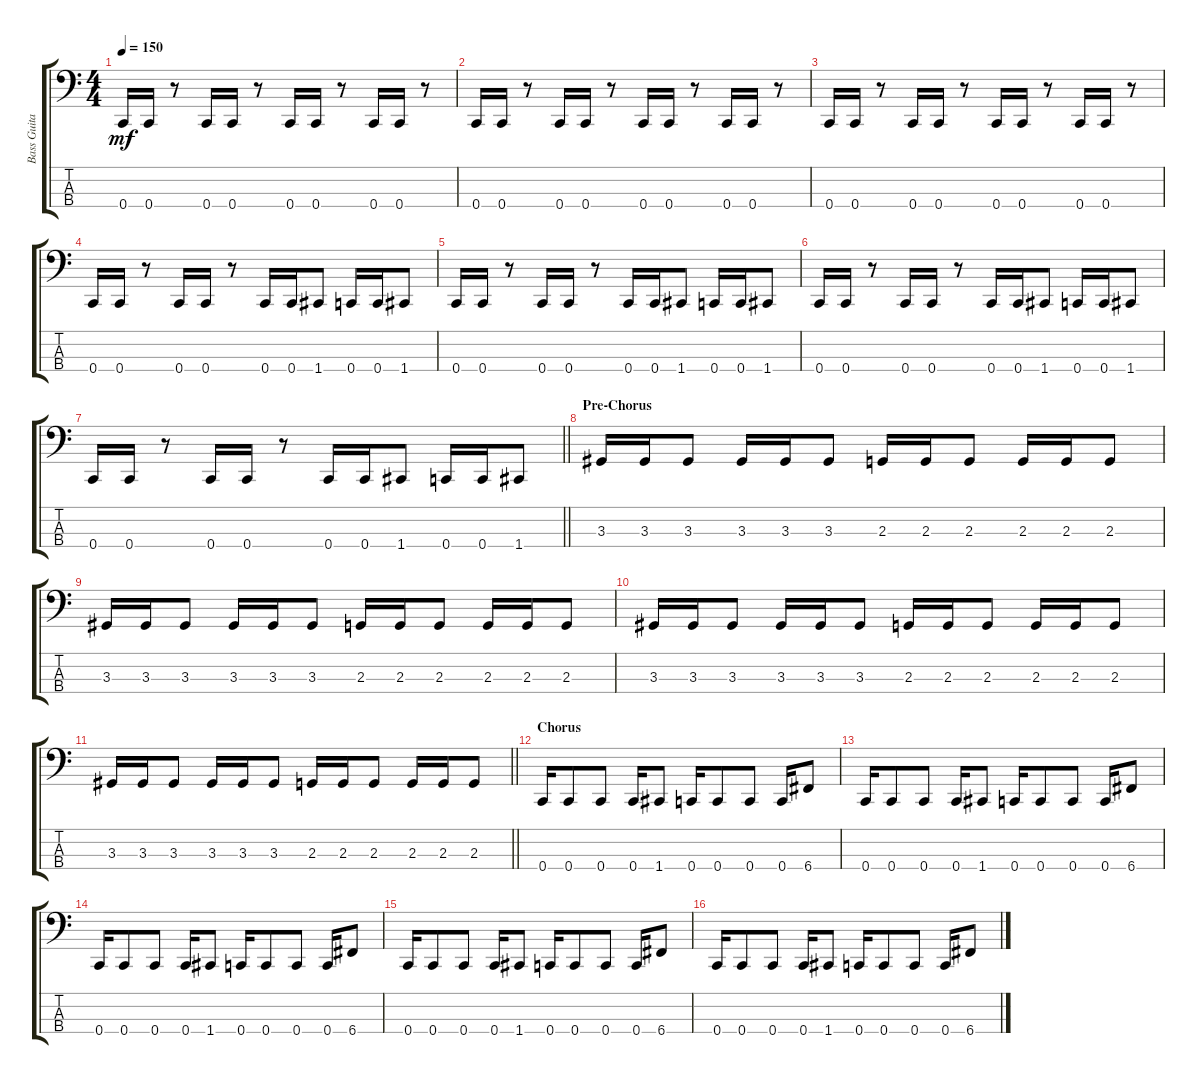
\track ("Bass Guitar" "Bass Guita") {instrument electricbassfinger}
\staff {score tabs}
\tuning (Eb2 Bb1 F1 C1) {hide}
\ts (4 4)
\tempo 150
\clef f4
\ks c
0.4.16{dy mf} 0.4.16 r.8 0.4.16 0.4.16 r.8 0.4.16 0.4.16 r.8 0.4.16 0.4.16 r.8 |
0.4.16 0.4.16 r.8 0.4.16 0.4.16 r.8 0.4.16 0.4.16 r.8 0.4.16 0.4.16 r.8 |
0.4.16 0.4.16 r.8 0.4.16 0.4.16 r.8 0.4.16 0.4.16 r.8 0.4.16 0.4.16 r.8 |
0.4.16 0.4.16 r.8 0.4.16 0.4.16 r.8 0.4.16 0.4.16 1.4.8 0.4.16 0.4.16 1.4.8 |
0.4.16 0.4.16 r.8 0.4.16 0.4.16 r.8 0.4.16 0.4.16 1.4.8 0.4.16 0.4.16 1.4.8 |
0.4.16 0.4.16 r.8 0.4.16 0.4.16 r.8 0.4.16 0.4.16 1.4.8 0.4.16 0.4.16 1.4.8 |
\barLineRight lightlight
0.4.16 0.4.16 r.8 0.4.16 0.4.16 r.8 0.4.16 0.4.16 1.4.8 0.4.16 0.4.16 1.4.8 |
\section ("" "Pre-Chorus")
3.3.16 3.3.16 3.3.8 3.3.16 3.3.16 3.3.8 2.3.16 2.3.16 2.3.8 2.3.16 2.3.16 2.3.8 |
3.3.16 3.3.16 3.3.8 3.3.16 3.3.16 3.3.8 2.3.16 2.3.16 2.3.8 2.3.16 2.3.16 2.3.8 |
3.3.16 3.3.16 3.3.8 3.3.16 3.3.16 3.3.8 2.3.16 2.3.16 2.3.8 2.3.16 2.3.16 2.3.8 |
\barLineRight lightlight
3.3.16 3.3.16 3.3.8 3.3.16 3.3.16 3.3.8 2.3.16 2.3.16 2.3.8 2.3.16 2.3.16 2.3.8 |
\section ("" "Chorus")
0.4.16 0.4.8 0.4.8 0.4.16 1.4.8 0.4.16 0.4.8 0.4.8 0.4.16 6.4.8 |
0.4.16 0.4.8 0.4.8 0.4.16 1.4.8 0.4.16 0.4.8 0.4.8 0.4.16 6.4.8 |
0.4.16 0.4.8 0.4.8 0.4.16 1.4.8 0.4.16 0.4.8 0.4.8 0.4.16 6.4.8 |
0.4.16 0.4.8 0.4.8 0.4.16 1.4.8 0.4.16 0.4.8 0.4.8 0.4.16 6.4.8 |
0.4.16 0.4.8 0.4.8 0.4.16 1.4.8 0.4.16 0.4.8 0.4.8 0.4.16 6.4.8
